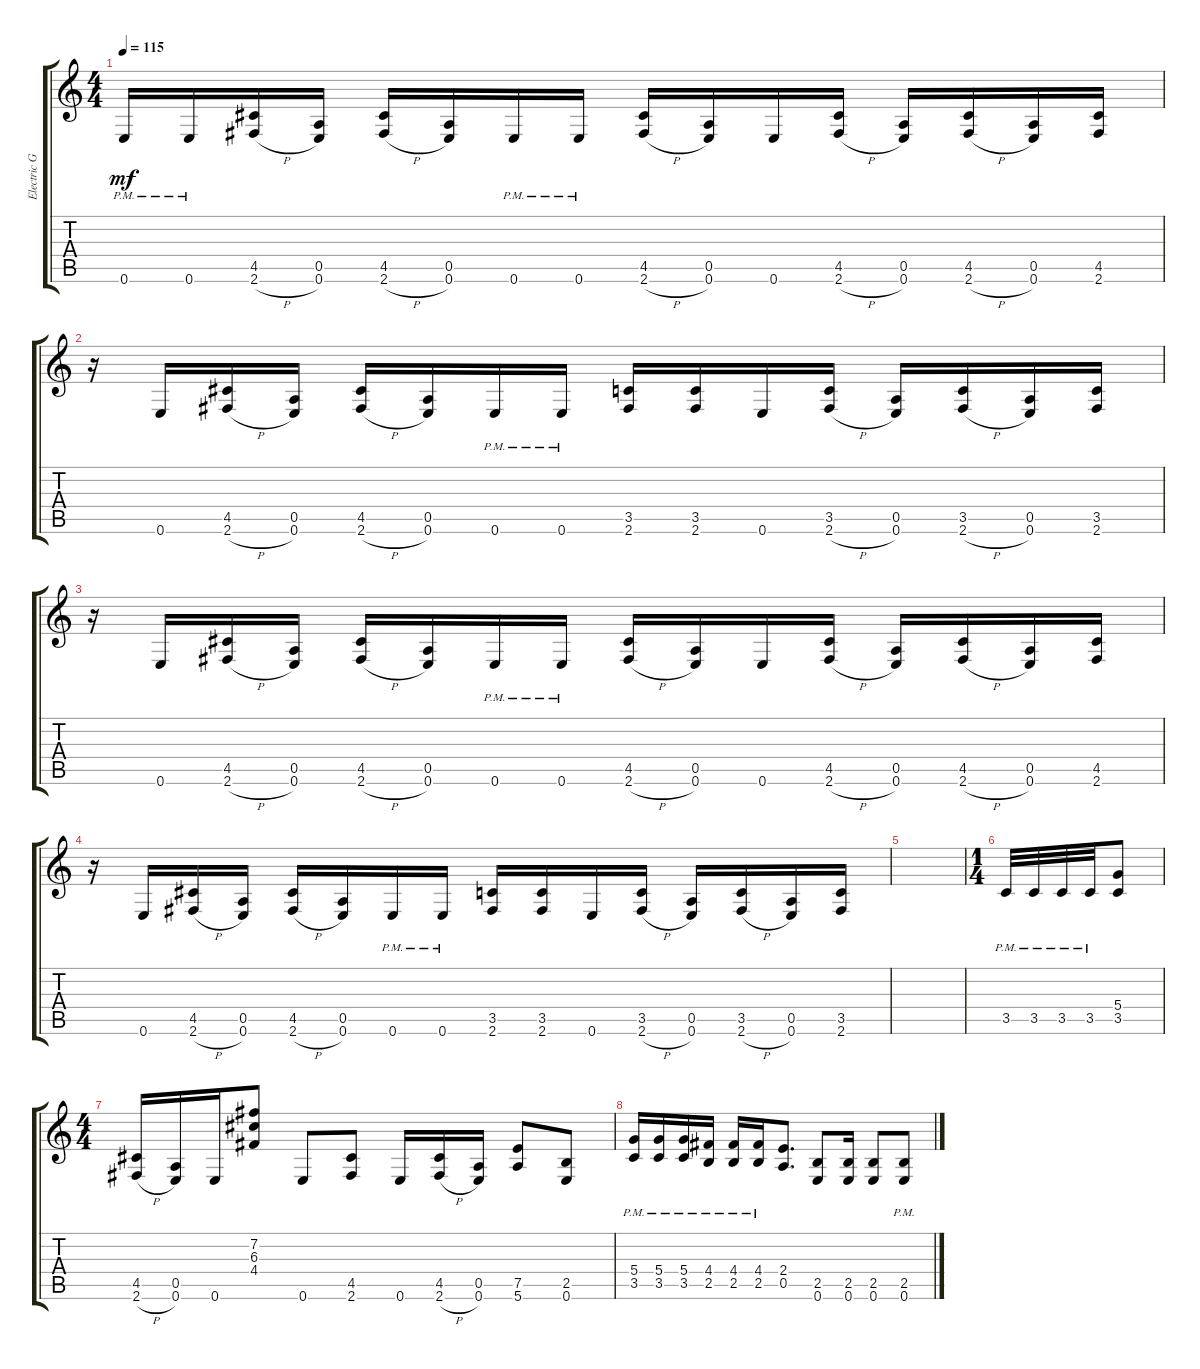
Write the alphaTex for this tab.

\track ("Electric Guitar" "Electric G") {instrument overdrivenguitar}
\staff {score tabs}
\tuning (E4 B3 G3 D3 A2 E2) {hide}
\ts (4 4)
\tempo 115
\clef g2
\ks c
0.6{pm}.16{dy mf instrument overdrivenguitar} 0.6{pm}.16 (4.5 2.6{h}).16 (0.5 0.6).16 (4.5 2.6{h}).16 (0.5 0.6).16 0.6{pm}.16 0.6{pm}.16 (4.5 2.6{h}).16 (0.5 0.6).16 0.6.16 (4.5 2.6{h}).16 (0.5 0.6).16 (4.5 2.6{h}).16 (0.5 0.6).16 (4.5 2.6).16 |
r.16 0.6.16 (4.5 2.6{h}).16 (0.5 0.6).16 (4.5 2.6{h}).16 (0.5 0.6).16 0.6{pm}.16 0.6{pm}.16 (3.5 2.6).16 (3.5 2.6).16 0.6.16 (3.5 2.6{h}).16 (0.5 0.6).16 (3.5 2.6{h}).16 (0.5 0.6).16 (3.5 2.6).16 |
r.16 0.6.16 (4.5 2.6{h}).16 (0.5 0.6).16 (4.5 2.6{h}).16 (0.5 0.6).16 0.6{pm}.16 0.6{pm}.16 (4.5 2.6{h}).16 (0.5 0.6).16 0.6.16 (4.5 2.6{h}).16 (0.5 0.6).16 (4.5 2.6{h}).16 (0.5 0.6).16 (4.5 2.6).16 |
r.16 0.6.16 (4.5 2.6{h}).16 (0.5 0.6).16 (4.5 2.6{h}).16 (0.5 0.6).16 0.6{pm}.16 0.6{pm}.16 (3.5 2.6).16 (3.5 2.6).16 0.6.16 (3.5 2.6{h}).16 (0.5 0.6).16 (3.5 2.6{h}).16 (0.5 0.6).16 (3.5 2.6).16 |
|
\ts (1 4)
3.5{pm}.32 3.5{pm}.32 3.5{pm}.32 3.5{pm}.32 (5.4 3.5).8 |
\ts (4 4)
(4.5 2.6{h}).16 (0.5 0.6).16 0.6.16 (7.2 6.3 4.4).8 0.6.8 (4.5 2.6).8 0.6.16 (4.5 2.6{h}).16 (0.5 0.6).16 (7.5 5.6).8 (2.5 0.6).8 |
(5.4{pm} 3.5{pm}).16 (5.4{pm} 3.5{pm}).16 (5.4{pm} 3.5{pm}).16 (4.4{pm} 2.5{pm}).16 (4.4{pm} 2.5{pm}).16 (4.4{pm} 2.5{pm}).16 (2.4 0.5).8{d} (2.5 0.6).8 (2.5 0.6).16 (2.5 0.6).8 (2.5{pm} 0.6{pm}).8
